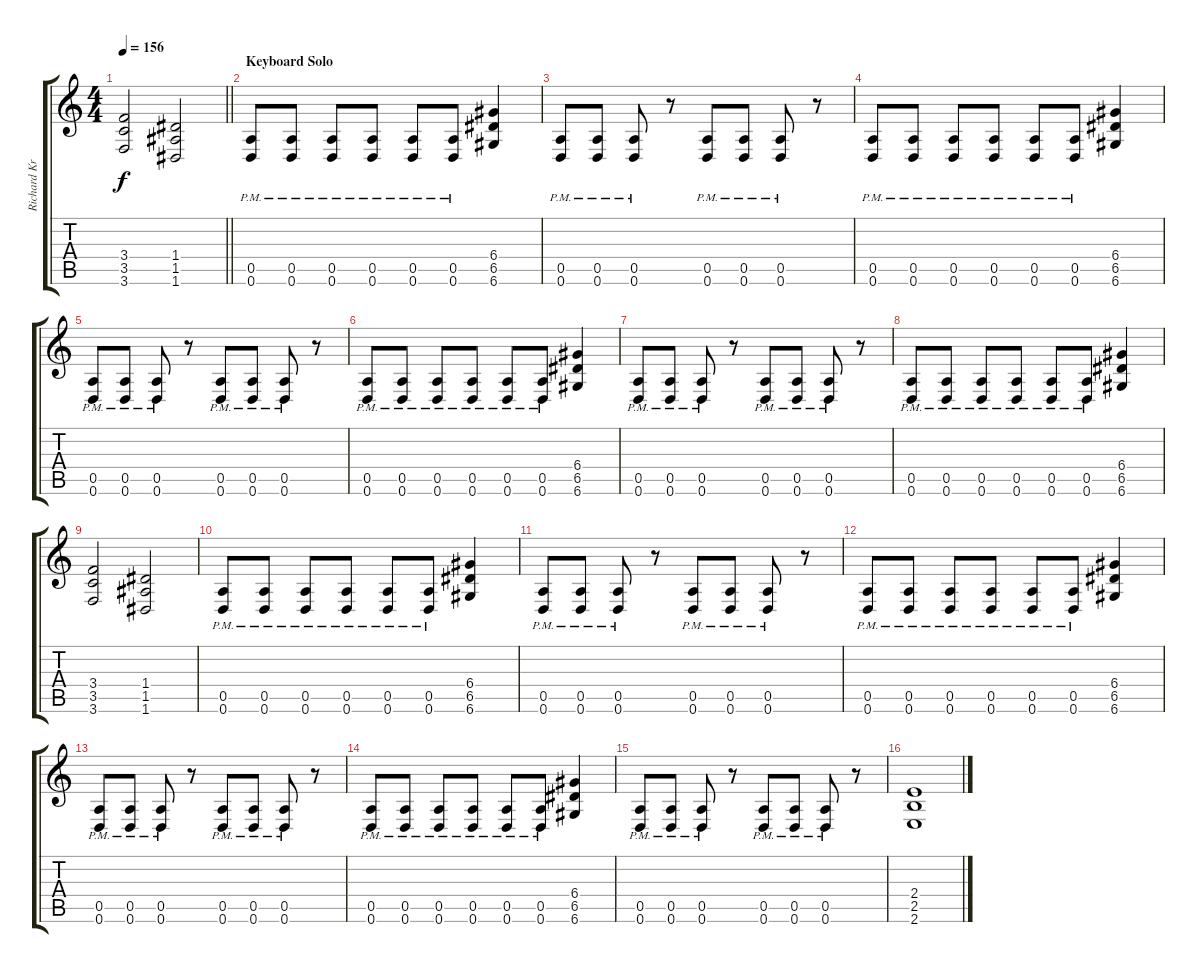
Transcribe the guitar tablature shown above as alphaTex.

\track ("Richard Kruspe" "Richard Kr") {instrument distortionguitar}
\staff {score tabs}
\tuning (E4 B3 G3 D3 A2 D2) {hide}
\ts (4 4)
\tempo 156
\clef g2
\barLineRight lightlight
\ks c
(3.4 3.5 3.6).2{dy f} (1.4 1.5 1.6).2 |
\section ("" "Keyboard Solo")
(0.5{pm} 0.6{pm}).8 (0.5{pm} 0.6{pm}).8 (0.5{pm} 0.6{pm}).8 (0.5{pm} 0.6{pm}).8 (0.5{pm} 0.6{pm}).8 (0.5{pm} 0.6{pm}).8 (6.4 6.5 6.6).4 |
(0.5{pm} 0.6{pm}).8 (0.5{pm} 0.6{pm}).8 (0.5{pm} 0.6{pm}).8 r.8 (0.5{pm} 0.6{pm}).8 (0.5{pm} 0.6{pm}).8 (0.5{pm} 0.6{pm}).8 r.8 |
(0.5{pm} 0.6{pm}).8 (0.5{pm} 0.6{pm}).8 (0.5{pm} 0.6{pm}).8 (0.5{pm} 0.6{pm}).8 (0.5{pm} 0.6{pm}).8 (0.5{pm} 0.6{pm}).8 (6.4 6.5 6.6).4 |
(0.5{pm} 0.6{pm}).8 (0.5{pm} 0.6{pm}).8 (0.5{pm} 0.6{pm}).8 r.8 (0.5{pm} 0.6{pm}).8 (0.5{pm} 0.6{pm}).8 (0.5{pm} 0.6{pm}).8 r.8 |
(0.5{pm} 0.6{pm}).8 (0.5{pm} 0.6{pm}).8 (0.5{pm} 0.6{pm}).8 (0.5{pm} 0.6{pm}).8 (0.5{pm} 0.6{pm}).8 (0.5{pm} 0.6{pm}).8 (6.4 6.5 6.6).4 |
(0.5{pm} 0.6{pm}).8 (0.5{pm} 0.6{pm}).8 (0.5{pm} 0.6{pm}).8 r.8 (0.5{pm} 0.6{pm}).8 (0.5{pm} 0.6{pm}).8 (0.5{pm} 0.6{pm}).8 r.8 |
(0.5{pm} 0.6{pm}).8 (0.5{pm} 0.6{pm}).8 (0.5{pm} 0.6{pm}).8 (0.5{pm} 0.6{pm}).8 (0.5{pm} 0.6{pm}).8 (0.5{pm} 0.6{pm}).8 (6.4 6.5 6.6).4 |
(3.4 3.5 3.6).2 (1.4 1.5 1.6).2 |
(0.5{pm} 0.6{pm}).8 (0.5{pm} 0.6{pm}).8 (0.5{pm} 0.6{pm}).8 (0.5{pm} 0.6{pm}).8 (0.5{pm} 0.6{pm}).8 (0.5{pm} 0.6{pm}).8 (6.4 6.5 6.6).4 |
(0.5{pm} 0.6{pm}).8 (0.5{pm} 0.6{pm}).8 (0.5{pm} 0.6{pm}).8 r.8 (0.5{pm} 0.6{pm}).8 (0.5{pm} 0.6{pm}).8 (0.5{pm} 0.6{pm}).8 r.8 |
(0.5{pm} 0.6{pm}).8 (0.5{pm} 0.6{pm}).8 (0.5{pm} 0.6{pm}).8 (0.5{pm} 0.6{pm}).8 (0.5{pm} 0.6{pm}).8 (0.5{pm} 0.6{pm}).8 (6.4 6.5 6.6).4 |
(0.5{pm} 0.6{pm}).8 (0.5{pm} 0.6{pm}).8 (0.5{pm} 0.6{pm}).8 r.8 (0.5{pm} 0.6{pm}).8 (0.5{pm} 0.6{pm}).8 (0.5{pm} 0.6{pm}).8 r.8 |
(0.5{pm} 0.6{pm}).8 (0.5{pm} 0.6{pm}).8 (0.5{pm} 0.6{pm}).8 (0.5{pm} 0.6{pm}).8 (0.5{pm} 0.6{pm}).8 (0.5{pm} 0.6{pm}).8 (6.4 6.5 6.6).4 |
(0.5{pm} 0.6{pm}).8 (0.5{pm} 0.6{pm}).8 (0.5{pm} 0.6{pm}).8 r.8 (0.5{pm} 0.6{pm}).8 (0.5{pm} 0.6{pm}).8 (0.5{pm} 0.6{pm}).8 r.8 |
(2.4 2.5 2.6).1
